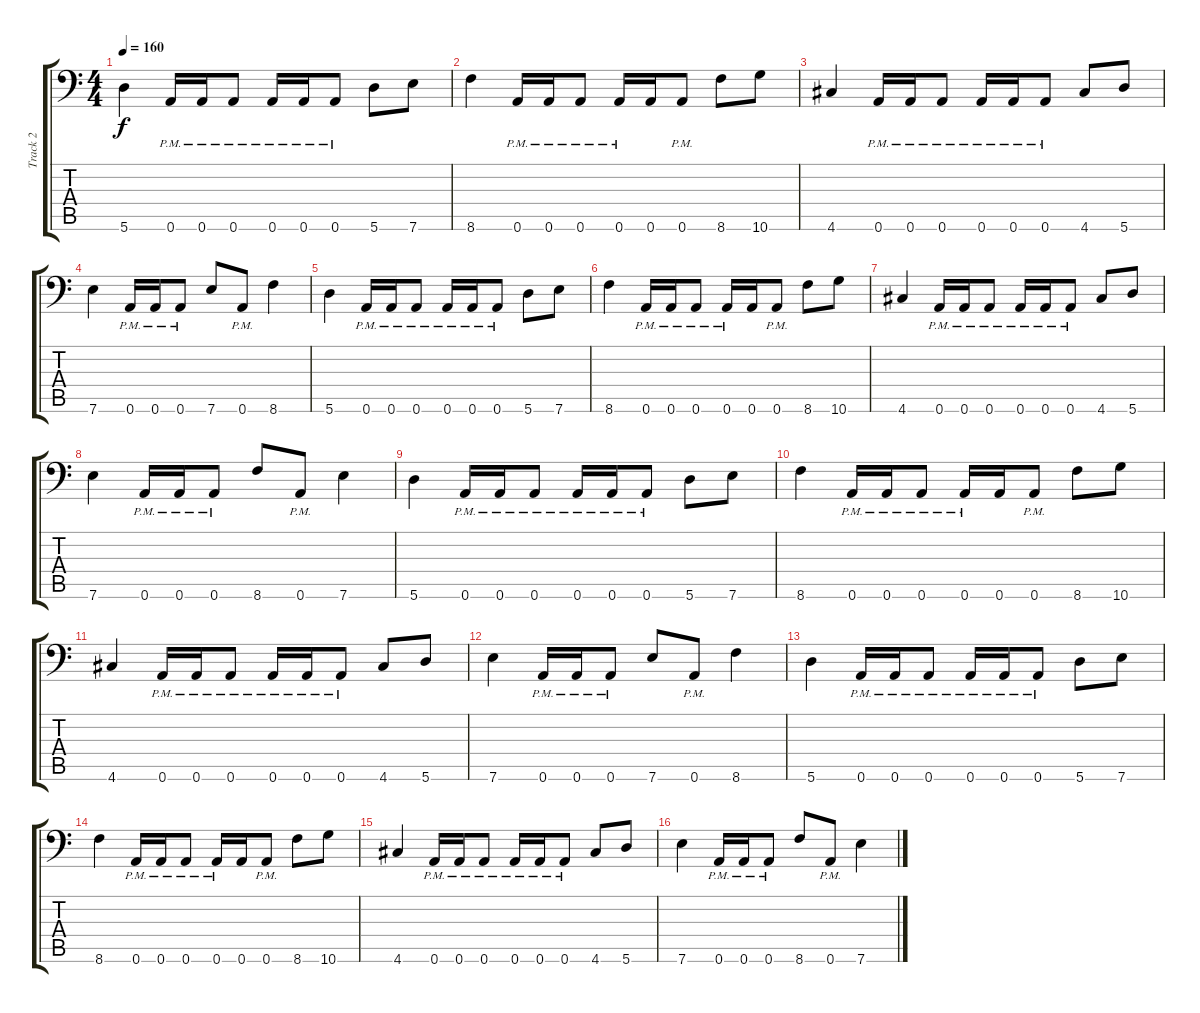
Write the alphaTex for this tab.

\track ("Track 2" "Track 2") {instrument distortionguitar}
\staff {score tabs}
\tuning (B3 Gb3 D3 A2 E2 A1) {hide}
\ts (4 4)
\tempo 160
\clef f4
\ks c
5.6.4{dy f} 0.6{pm}.16 0.6{pm}.16 0.6{pm}.8 0.6{pm}.16 0.6{pm}.16 0.6{pm}.8 5.6.8 7.6.8 |
8.6.4 0.6{pm}.16 0.6{pm}.16 0.6{pm}.8 0.6{pm}.16 0.6.16 0.6{pm}.8 8.6.8 10.6.8 |
4.6.4 0.6{pm}.16 0.6{pm}.16 0.6{pm}.8 0.6{pm}.16 0.6{pm}.16 0.6{pm}.8 4.6.8 5.6.8 |
7.6.4 0.6{pm}.16 0.6{pm}.16 0.6{pm}.8 7.6.8 0.6{pm}.8 8.6.4 |
5.6.4 0.6{pm}.16 0.6{pm}.16 0.6{pm}.8 0.6{pm}.16 0.6{pm}.16 0.6{pm}.8 5.6.8 7.6.8 |
8.6.4 0.6{pm}.16 0.6{pm}.16 0.6{pm}.8 0.6{pm}.16 0.6.16 0.6{pm}.8 8.6.8 10.6.8 |
4.6.4 0.6{pm}.16 0.6{pm}.16 0.6{pm}.8 0.6{pm}.16 0.6{pm}.16 0.6{pm}.8 4.6.8 5.6.8 |
7.6.4 0.6{pm}.16 0.6{pm}.16 0.6{pm}.8 8.6.8 0.6{pm}.8 7.6.4 |
5.6.4 0.6{pm}.16 0.6{pm}.16 0.6{pm}.8 0.6{pm}.16 0.6{pm}.16 0.6{pm}.8 5.6.8 7.6.8 |
8.6.4 0.6{pm}.16 0.6{pm}.16 0.6{pm}.8 0.6{pm}.16 0.6.16 0.6{pm}.8 8.6.8 10.6.8 |
4.6.4 0.6{pm}.16 0.6{pm}.16 0.6{pm}.8 0.6{pm}.16 0.6{pm}.16 0.6{pm}.8 4.6.8 5.6.8 |
7.6.4 0.6{pm}.16 0.6{pm}.16 0.6{pm}.8 7.6.8 0.6{pm}.8 8.6.4 |
5.6.4 0.6{pm}.16 0.6{pm}.16 0.6{pm}.8 0.6{pm}.16 0.6{pm}.16 0.6{pm}.8 5.6.8 7.6.8 |
8.6.4 0.6{pm}.16 0.6{pm}.16 0.6{pm}.8 0.6{pm}.16 0.6.16 0.6{pm}.8 8.6.8 10.6.8 |
4.6.4 0.6{pm}.16 0.6{pm}.16 0.6{pm}.8 0.6{pm}.16 0.6{pm}.16 0.6{pm}.8 4.6.8 5.6.8 |
7.6.4 0.6{pm}.16 0.6{pm}.16 0.6{pm}.8 8.6.8 0.6{pm}.8 7.6.4
